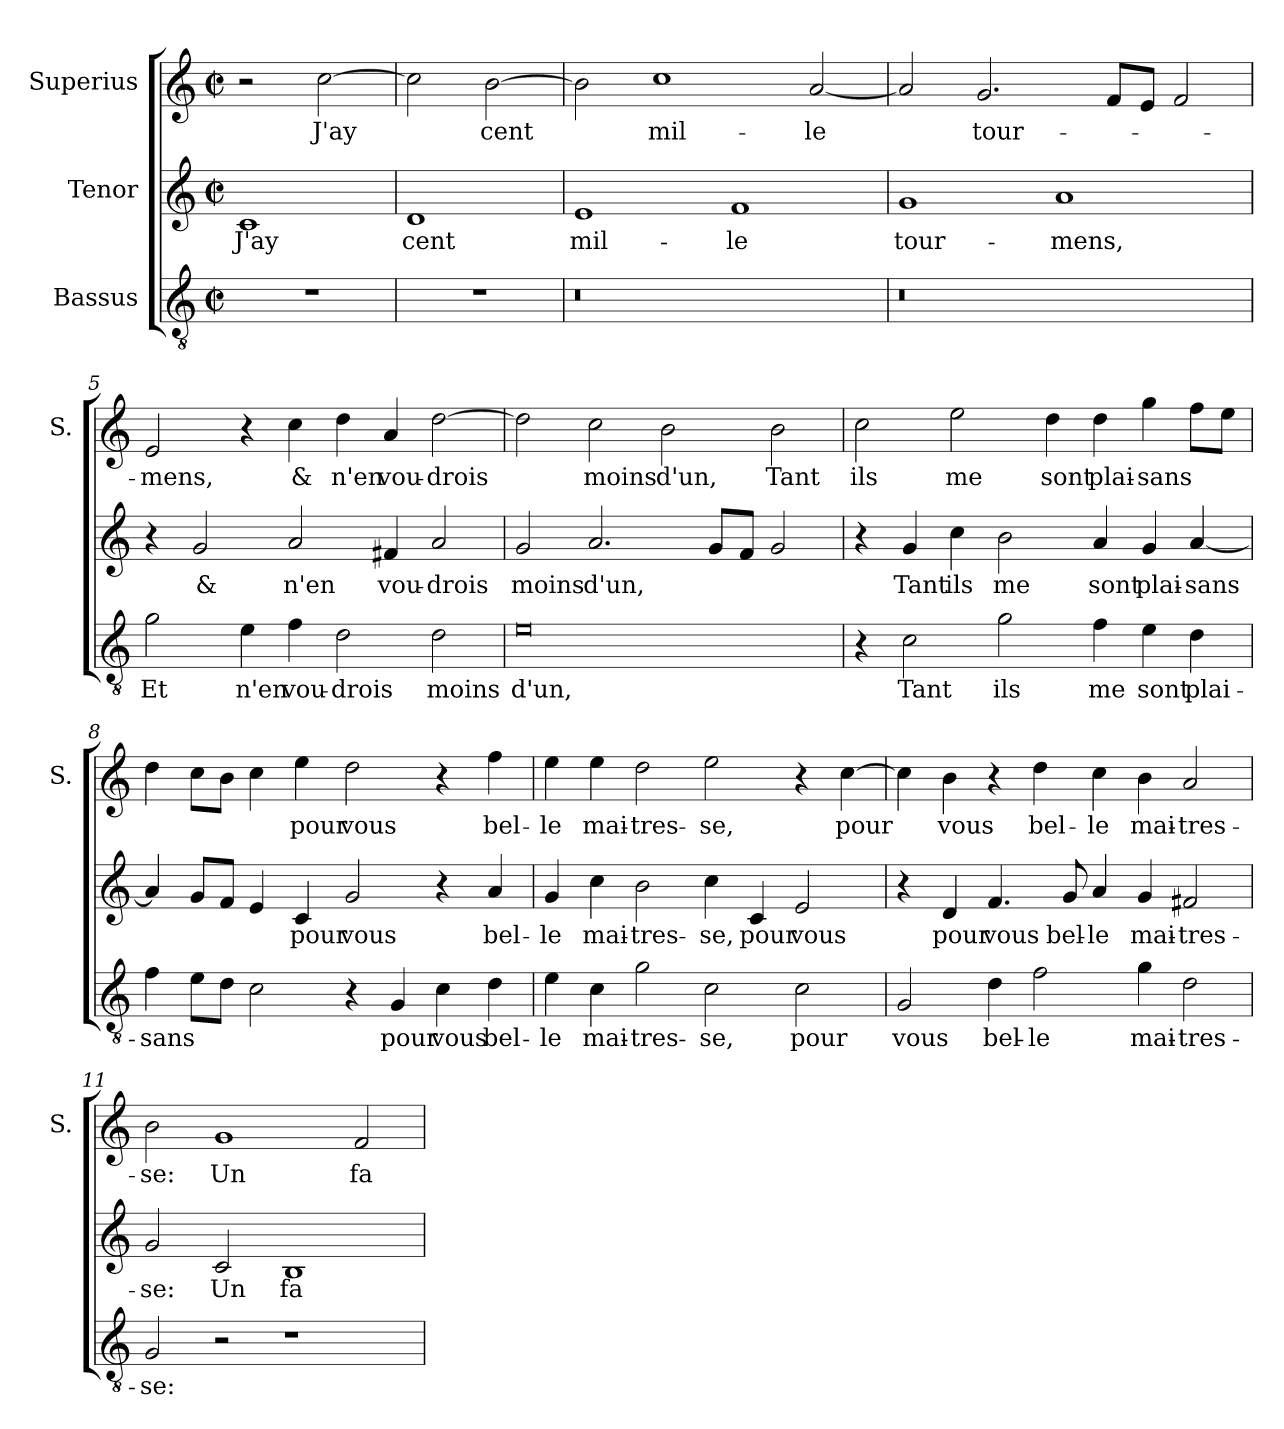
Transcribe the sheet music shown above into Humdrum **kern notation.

**kern	**text	**kern	**text	**kern	**text
*part3	*part3	*part2	*part2	*part1	*part1
*staff3	*staff3	*staff2	*staff2	*staff1	*staff1
*I"Bassus	*	*I"Tenor	*	*I"Superius	*
*	*	*	*	*I'S.	*
*clefGv2	*	*clefG2	*	*clefG2	*
*k[]	*	*k[]	*	*k[]	*
*C:	*	*C:	*	*C:	*
*M2/2	*	*M2/2	*	*M2/2	*
*met(c|)	*	*met(c|)	*	*met(c|)	*
=1	=1	=1	=1	=1	=1
1r	.	1c/	J'ay	2r	.
.	.	.	.	[2cc\	J'ay
=2	=2	=2	=2	=2	=2
1r	.	1d/	cent	2cc\]	.
.	.	.	.	[2b\	cent
=3	=3	=3	=3	=3	=3
!LO:N:vis=0	!	!	!	!	!
1r	.	1e/	mil-	2b\]	.
.	.	.	.	1cc\	mil-
1ryy	.	1f/	-le	.	.
.	.	.	.	[2a/	-le
=4	=4	=4	=4	=4	=4
!LO:N:vis=0	!	!	!	!	!
1r	.	1g/	tour-	2a/]	.
.	.	.	.	2.g/	tour-
1ryy	.	1a/	-mens,	.	.
.	.	.	.	8f/L	.
.	.	.	.	8e/J	.
.	.	.	.	2f/	.
=5	=5	=5	=5	=5	=5
2g\	Et	4r	.	2e/	-mens,
.	.	2g/	&	.	.
4e\	n'en	.	.	4r	.
4f\	vou-	2a/	n'en	4cc\	&
2d\	-drois	.	.	4dd\	n'en
.	.	4f#X/	vou-	4a/	vou-
2d\	moins	2a/	-drois	[2dd\	-drois
=6	=6	=6	=6	=6	=6
0e\	d'un,	2g/	moins	2dd\]	.
.	.	2.a/	d'un,	2cc\	moins
.	.	.	.	2b\	d'un,
.	.	8g/L	.	.	.
.	.	8f/J	.	.	.
.	.	2g/	.	2b\	Tant
!!LO:LB:g=z
=7	=7	=7	=7	=7	=7
4r	.	4r	.	2cc\	ils
2c\	Tant	4g/	Tant	.	.
.	.	4cc\	ils	2ee\	me
2g\	ils	2b\	me	.	.
.	.	.	.	4dd\	sont
4f\	me	4a/	sont	4dd\	plai-
4e\	sont	4g/	plai-	4gg\	-sans
4d\	plai-	[4a/	-sans	8ff\L	.
.	.	.	.	8ee\J	.
=8	=8	=8	=8	=8	=8
4f\	-sans	4a/]	.	4dd\	.
8e\L	.	8g/L	.	8cc\L	.
8d\J	.	8f/J	.	8b\J	.
2c\	.	4e/	.	4cc\	.
.	.	4c/	pour	4ee\	pour
4r	.	2g/	vous	2dd\	vous
4G/	pour	.	.	.	.
4c\	vous	4r	.	4r	.
4d\	bel-	4a/	bel-	4ff\	bel-
=9	=9	=9	=9	=9	=9
4e\	-le	4g/	-le	4ee\	-le
4c\	mai-	4cc\	mai-	4ee\	mai-
2g\	-tres-	2b\	-tres-	2dd\	-tres-
2c\	-se,	4cc\	-se,	2ee\	-se,
.	.	4c/	pour	.	.
2c\	pour	2e/	vous	4r	.
.	.	.	.	[4cc\	pour
!!LO:LB:g=z
=10	=10	=10	=10	=10	=10
2G/	vous	4r	.	4cc\]	.
.	.	4d/	pour	4b\	vous
4d\	bel-	4.f/	vous	4r	.
2f\	-le	.	.	4dd\	bel-
.	.	8g/	bel-	.	.
.	.	4a/	-le	4cc\	-le
4g\	mai-	4g/	mai-	4b\	mai-
2d\	-tres-	2f#X/	-tres-	2a/	-tres-
=11	=11	=11	=11	=11	=11
2G/	-se:	2g/	-se:	2b\	-se:
2r	.	2c/	Un	1g/	Un
1r	.	1B/	fa-	.	.
.	.	.	.	2f/	fa-
=	=	=	=	=	=
*-	*-	*-	*-	*-	*-
